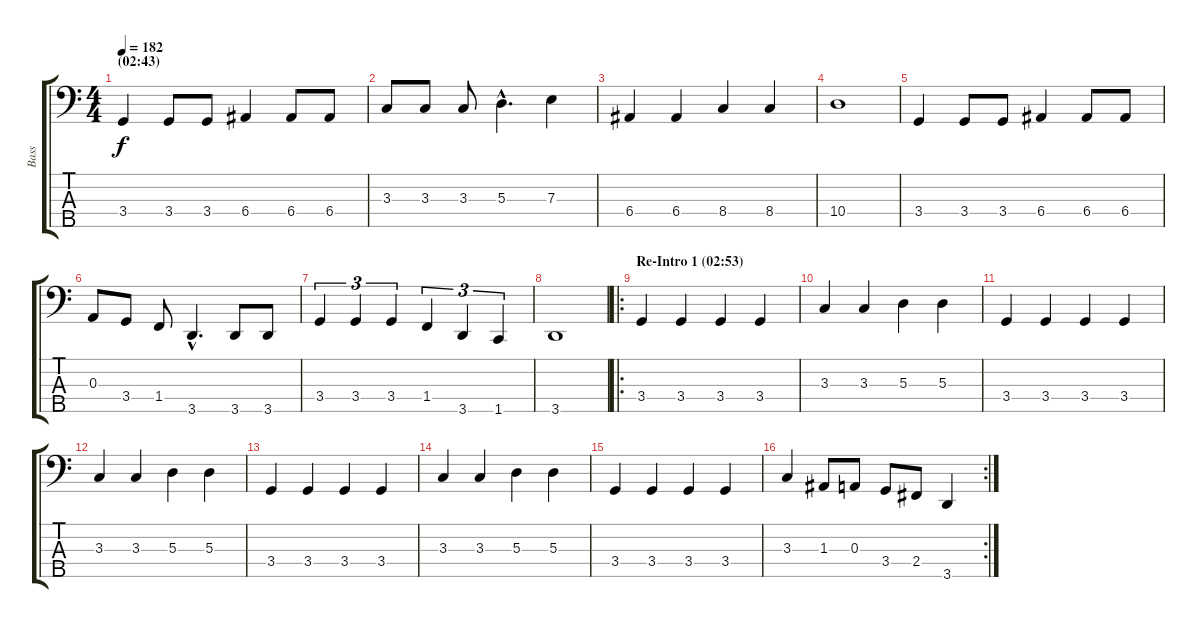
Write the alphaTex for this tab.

\track ("Bass" "Bass") {instrument electricbassfinger}
\staff {score tabs}
\tuning (G2 D2 A1 E1 B0) {hide}
\ts (4 4)
\section ("" "(02:43)")
\tempo 182
\clef f4
\ks c
3.4.4{dy f} 3.4.8 3.4.8 6.4.4 6.4.8 6.4.8 |
3.3.8 3.3.8 3.3.8 5.3{hac}.4{d} 7.3.4 |
6.4.4 6.4.4 8.4.4 8.4.4 |
10.4.1 |
3.4.4 3.4.8 3.4.8 6.4.4 6.4.8 6.4.8 |
0.3.8 3.4.8 1.4.8 3.5{hac}.4{d} 3.5.8 3.5.8 |
3.4.4{tu (3 2)} 3.4.4{tu (3 2)} 3.4.4{tu (3 2)} 1.4.4{tu (3 2)} 3.5.4{tu (3 2)} 1.5.4{tu (3 2)} |
3.5.1 |
\ro
\section ("" "Re-Intro 1 (02:53)")
3.4.4 3.4.4 3.4.4 3.4.4 |
3.3.4 3.3.4 5.3.4 5.3.4 |
3.4.4 3.4.4 3.4.4 3.4.4 |
3.3.4 3.3.4 5.3.4 5.3.4 |
3.4.4 3.4.4 3.4.4 3.4.4 |
3.3.4 3.3.4 5.3.4 5.3.4 |
3.4.4 3.4.4 3.4.4 3.4.4 |
\rc 2
3.3.4 1.3.8 0.3.8 3.4.8 2.4.8 3.5.4
